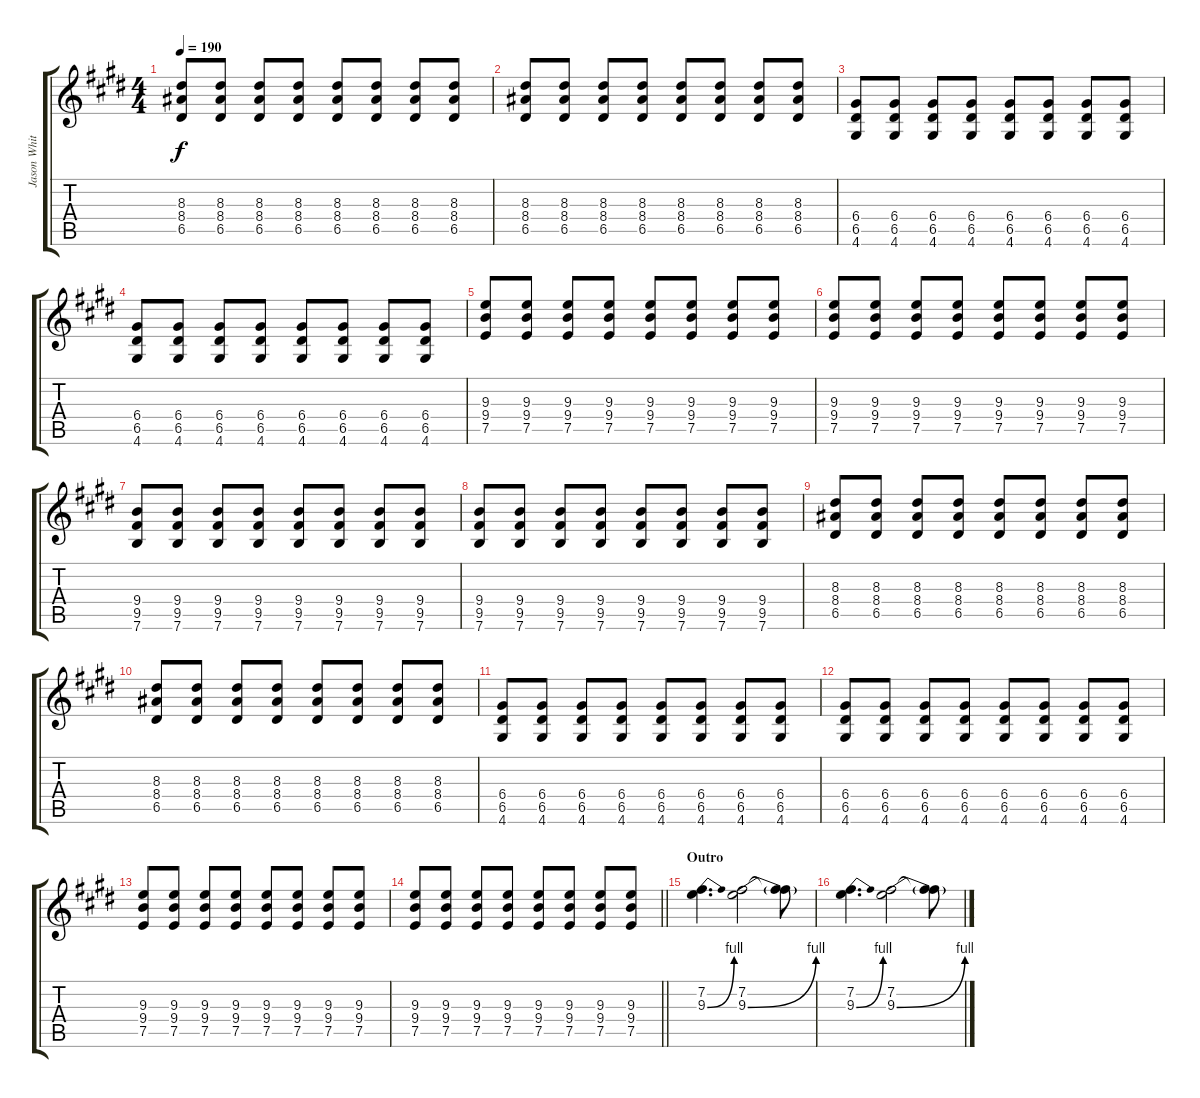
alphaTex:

\track ("Jason White (Lead Guitar)" "Jason Whit") {instrument distortionguitar}
\staff {score tabs}
\tuning (E4 B3 G3 D3 A2 E2) {hide}
\ts (4 4)
\tempo 190
\clef g2
\ks e
(8.3 8.4 6.5).8{dy f} (8.3 8.4 6.5).8 (8.3 8.4 6.5).8 (8.3 8.4 6.5).8 (8.3 8.4 6.5).8 (8.3 8.4 6.5).8 (8.3 8.4 6.5).8 (8.3 8.4 6.5).8 |
(8.3 8.4 6.5).8 (8.3 8.4 6.5).8 (8.3 8.4 6.5).8 (8.3 8.4 6.5).8 (8.3 8.4 6.5).8 (8.3 8.4 6.5).8 (8.3 8.4 6.5).8 (8.3 8.4 6.5).8 |
(6.4 6.5 4.6).8 (6.4 6.5 4.6).8 (6.4 6.5 4.6).8 (6.4 6.5 4.6).8 (6.4 6.5 4.6).8 (6.4 6.5 4.6).8 (6.4 6.5 4.6).8 (6.4 6.5 4.6).8 |
(6.4 6.5 4.6).8 (6.4 6.5 4.6).8 (6.4 6.5 4.6).8 (6.4 6.5 4.6).8 (6.4 6.5 4.6).8 (6.4 6.5 4.6).8 (6.4 6.5 4.6).8 (6.4 6.5 4.6).8 |
(9.3 9.4 7.5).8 (9.3 9.4 7.5).8 (9.3 9.4 7.5).8 (9.3 9.4 7.5).8 (9.3 9.4 7.5).8 (9.3 9.4 7.5).8 (9.3 9.4 7.5).8 (9.3 9.4 7.5).8 |
(9.3 9.4 7.5).8 (9.3 9.4 7.5).8 (9.3 9.4 7.5).8 (9.3 9.4 7.5).8 (9.3 9.4 7.5).8 (9.3 9.4 7.5).8 (9.3 9.4 7.5).8 (9.3 9.4 7.5).8 |
(9.4 9.5 7.6).8 (9.4 9.5 7.6).8 (9.4 9.5 7.6).8 (9.4 9.5 7.6).8 (9.4 9.5 7.6).8 (9.4 9.5 7.6).8 (9.4 9.5 7.6).8 (9.4 9.5 7.6).8 |
(9.4 9.5 7.6).8 (9.4 9.5 7.6).8 (9.4 9.5 7.6).8 (9.4 9.5 7.6).8 (9.4 9.5 7.6).8 (9.4 9.5 7.6).8 (9.4 9.5 7.6).8 (9.4 9.5 7.6).8 |
(8.3 8.4 6.5).8 (8.3 8.4 6.5).8 (8.3 8.4 6.5).8 (8.3 8.4 6.5).8 (8.3 8.4 6.5).8 (8.3 8.4 6.5).8 (8.3 8.4 6.5).8 (8.3 8.4 6.5).8 |
(8.3 8.4 6.5).8 (8.3 8.4 6.5).8 (8.3 8.4 6.5).8 (8.3 8.4 6.5).8 (8.3 8.4 6.5).8 (8.3 8.4 6.5).8 (8.3 8.4 6.5).8 (8.3 8.4 6.5).8 |
(6.4 6.5 4.6).8 (6.4 6.5 4.6).8 (6.4 6.5 4.6).8 (6.4 6.5 4.6).8 (6.4 6.5 4.6).8 (6.4 6.5 4.6).8 (6.4 6.5 4.6).8 (6.4 6.5 4.6).8 |
(6.4 6.5 4.6).8 (6.4 6.5 4.6).8 (6.4 6.5 4.6).8 (6.4 6.5 4.6).8 (6.4 6.5 4.6).8 (6.4 6.5 4.6).8 (6.4 6.5 4.6).8 (6.4 6.5 4.6).8 |
(9.3 9.4 7.5).8 (9.3 9.4 7.5).8 (9.3 9.4 7.5).8 (9.3 9.4 7.5).8 (9.3 9.4 7.5).8 (9.3 9.4 7.5).8 (9.3 9.4 7.5).8 (9.3 9.4 7.5).8 |
\barLineRight lightlight
(9.3 9.4 7.5).8 (9.3 9.4 7.5).8 (9.3 9.4 7.5).8 (9.3 9.4 7.5).8 (9.3 9.4 7.5).8 (9.3 9.4 7.5).8 (9.3 9.4 7.5).8 (9.3 9.4 7.5).8 |
\section ("" "Outro")
(7.2 9.3{be (bend 0 0 60 4)}).4{d} (7.2 9.3{be (bend 0 0 60 4)}).2 (7.2{t} 9.3{t}).8 |
(7.2 9.3{be (bend 0 0 60 4)}).4{d} (7.2 9.3{be (bend 0 0 60 4)}).2 (7.2{t} 9.3{t}).8
